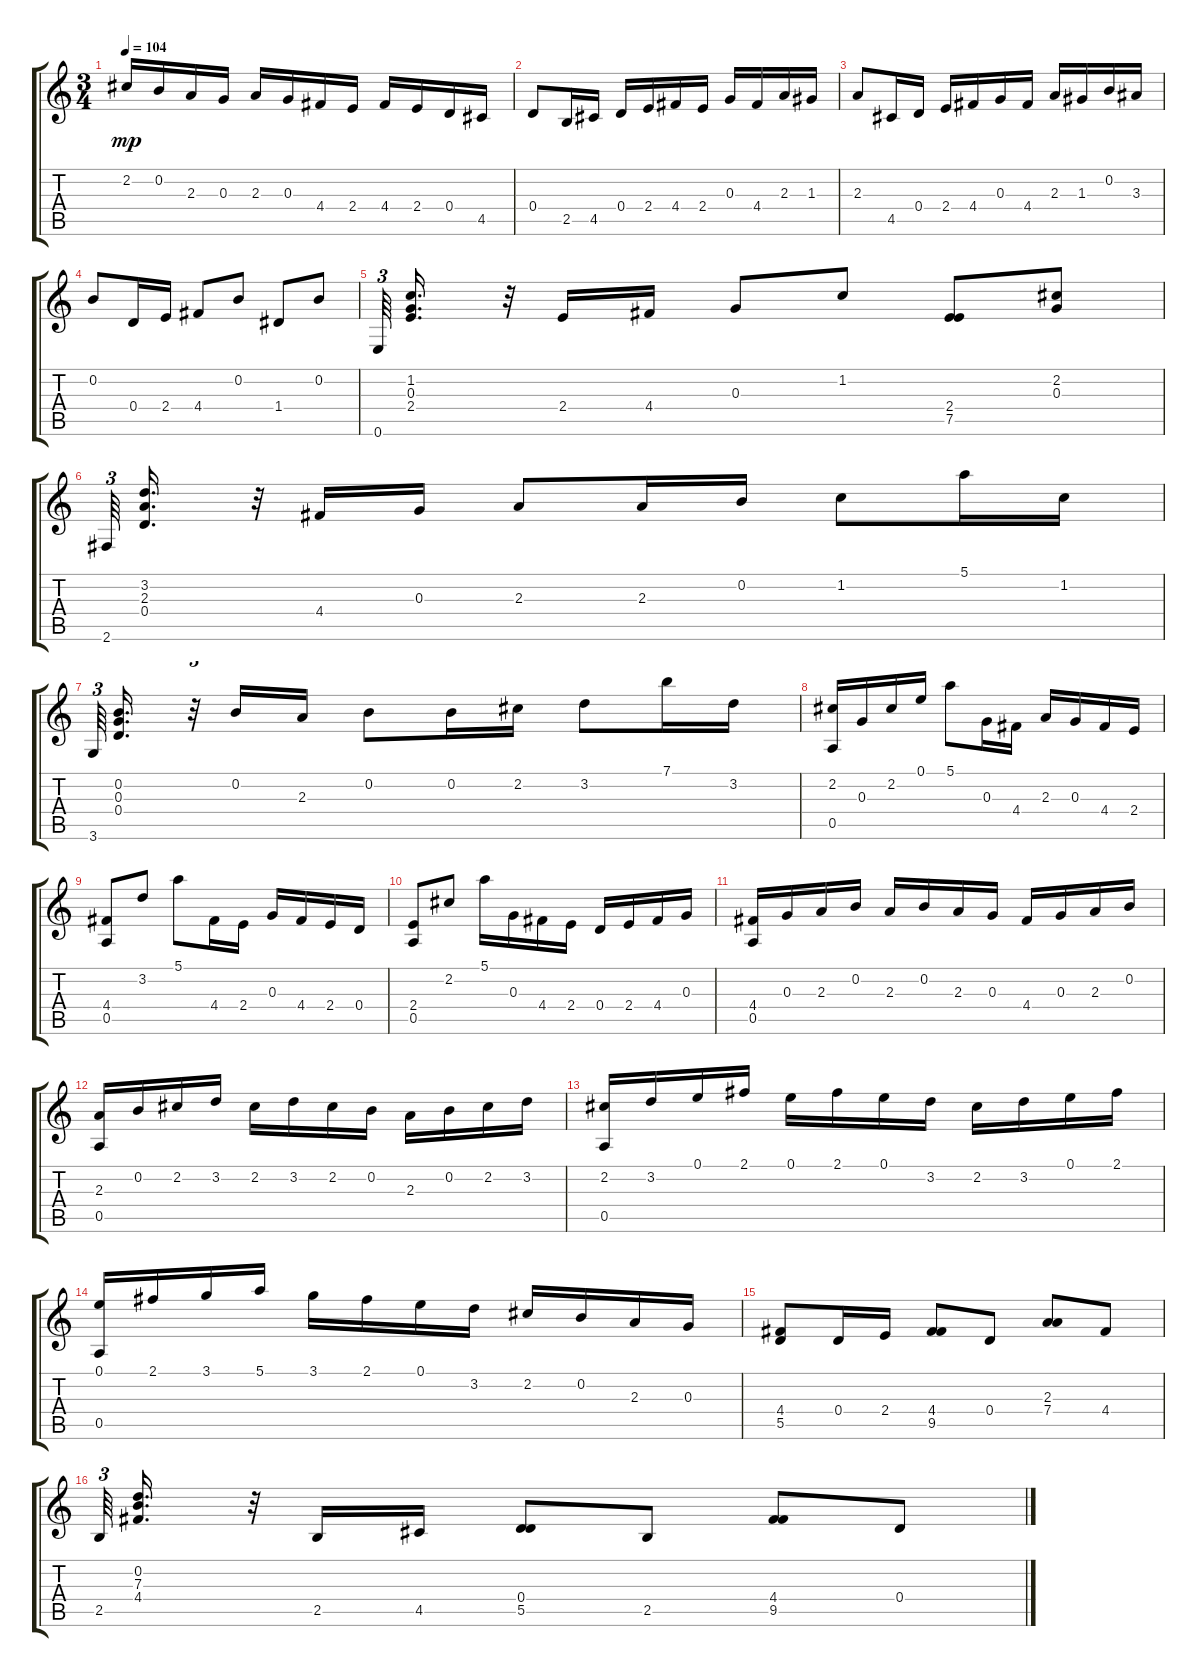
\track "" {instrument acousticguitarnylon}
\staff {score tabs}
\tuning (E4 B3 G3 D3 A2 E2) {hide}
\ts (3 4)
\tempo 104
\clef g2
\ks c
2.2.16{dy mp} 0.2.16 2.3.16 0.3.16 2.3.16 0.3.16 4.4.16 2.4.16 4.4.16 2.4.16 0.4.16 4.5.16 |
0.4.8 2.5.16 4.5.16 0.4.16 2.4.16 4.4.16 2.4.16 0.3.16 4.4.16 2.3.16 1.3.16 |
2.3.8 4.5.16 0.4.16 2.4.16 4.4.16 0.3.16 4.4.16 2.3.16 1.3.16 0.2.16 3.3.16 |
0.2.8 0.4.16 2.4.16 4.4.8 0.2.8 1.4.8 0.2.8 |
0.6.64{tu (3 2)} (1.2 0.3 2.4).16{d} r.32{tu (3 2)} 2.4.16 4.4.16 0.3.8 1.2.8 (2.4 7.5).8 (2.2 0.3).8 |
2.6.64{tu (3 2)} (3.2 2.3 0.4).16{d} r.32{tu (3 2)} 4.4.16 0.3.16 2.3.8 2.3.16 0.2.16 1.2.8 5.1.16 1.2.16 |
3.6.64{tu (3 2)} (0.2 0.3 0.4).16{d} r.32{tu (3 2)} 0.2.16 2.3.16 0.2.8 0.2.16 2.2.16 3.2.8 7.1.16 3.2.16 |
(2.2 0.5).16 0.3.16 2.2.16 0.1.16 5.1.8 0.3.16 4.4.16 2.3.16 0.3.16 4.4.16 2.4.16 |
(4.4 0.5).8 3.2.8 5.1.8 4.4.16 2.4.16 0.3.16 4.4.16 2.4.16 0.4.16 |
(2.4 0.5).8 2.2.8 5.1.16 0.3.16 4.4.16 2.4.16 0.4.16 2.4.16 4.4.16 0.3.16 |
(4.4 0.5).16 0.3.16 2.3.16 0.2.16 2.3.16 0.2.16 2.3.16 0.3.16 4.4.16 0.3.16 2.3.16 0.2.16 |
(2.3 0.5).16 0.2.16 2.2.16 3.2.16 2.2.16 3.2.16 2.2.16 0.2.16 2.3.16 0.2.16 2.2.16 3.2.16 |
(2.2 0.5).16 3.2.16 0.1.16 2.1.16 0.1.16 2.1.16 0.1.16 3.2.16 2.2.16 3.2.16 0.1.16 2.1.16 |
(0.1 0.5).16 2.1.16 3.1.16 5.1.16 3.1.16 2.1.16 0.1.16 3.2.16 2.2.16 0.2.16 2.3.16 0.3.16 |
(4.4 5.5).8 0.4.16 2.4.16 (4.4 9.5).8 0.4.8 (2.3 7.4).8 4.4.8 |
2.5.64{tu (3 2)} (0.2 7.3 4.4).16{d} r.32{tu (3 2)} 2.5.16 4.5.16 (0.4 5.5).8 2.5.8 (4.4 9.5).8 0.4.8
